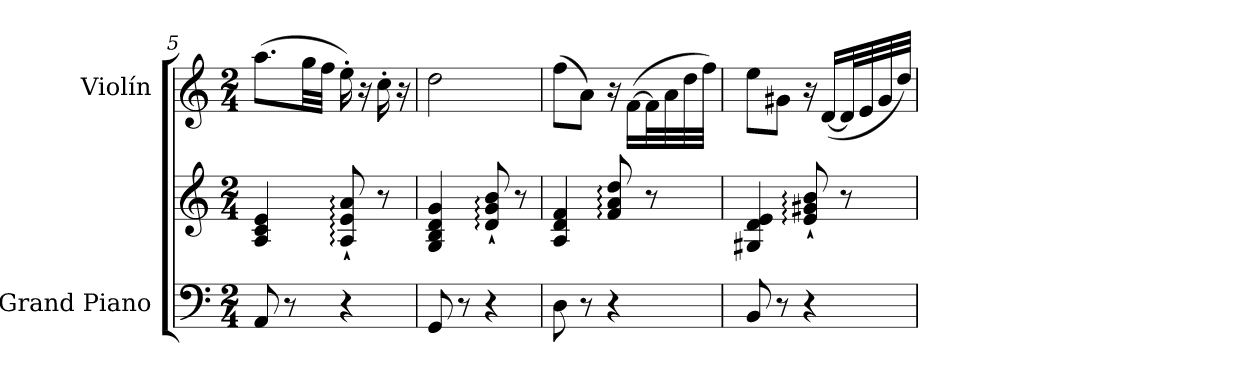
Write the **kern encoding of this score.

**kern	**kern	**kern
*part2	*part2	*part1
*staff3	*staff2	*staff1
*I"Grand Piano	*	*I"Violín
*I'Pno.	*	*I'Vln.
*clefF4	*clefG2	*clefG2
*k[]	*k[]	*k[]
*M2/4	*M2/4	*M2/4
=5	=5	=5
8AA/	4A/ 4c/ 4e/	(8.aa\L
8r	.	.
.	.	32gg\LL
.	.	32ff\JJJ
4r	8A/:` 8e/:` 8a/:`	16ee'\)
.	.	16r
.	8r	16cc'\
.	.	16r
!!LO:LB:g=z
=6	=6	=6
8GG/	4G/ 4B/ 4d/ 4g/	2dd\
8r	.	.
4r	8d/:` 8g/:` 8b/:`	.
.	8r	.
=7	=7	=7
8D\	4A/ 4d/ 4f/	(8ff\L
8r	.	8a\J)
4r	8f/: 8a/: 8dd/:	16r
.	.	([16f\LL
.	8r	32f\L]
.	.	32a\
.	.	32dd\
.	.	32ff\JJJ)
=8	=8	=8
8BB/	4G#X/ 4d/ 4e/	8ee\L
8r	.	8g#X\J
4r	8e/:` 8g#X/:` 8b/:`	16r
.	.	([16d/LL
.	8r	32d/L]
.	.	32e/
.	.	32g#/
.	.	32dd/JJJ)
=	=	=
*-	*-	*-
